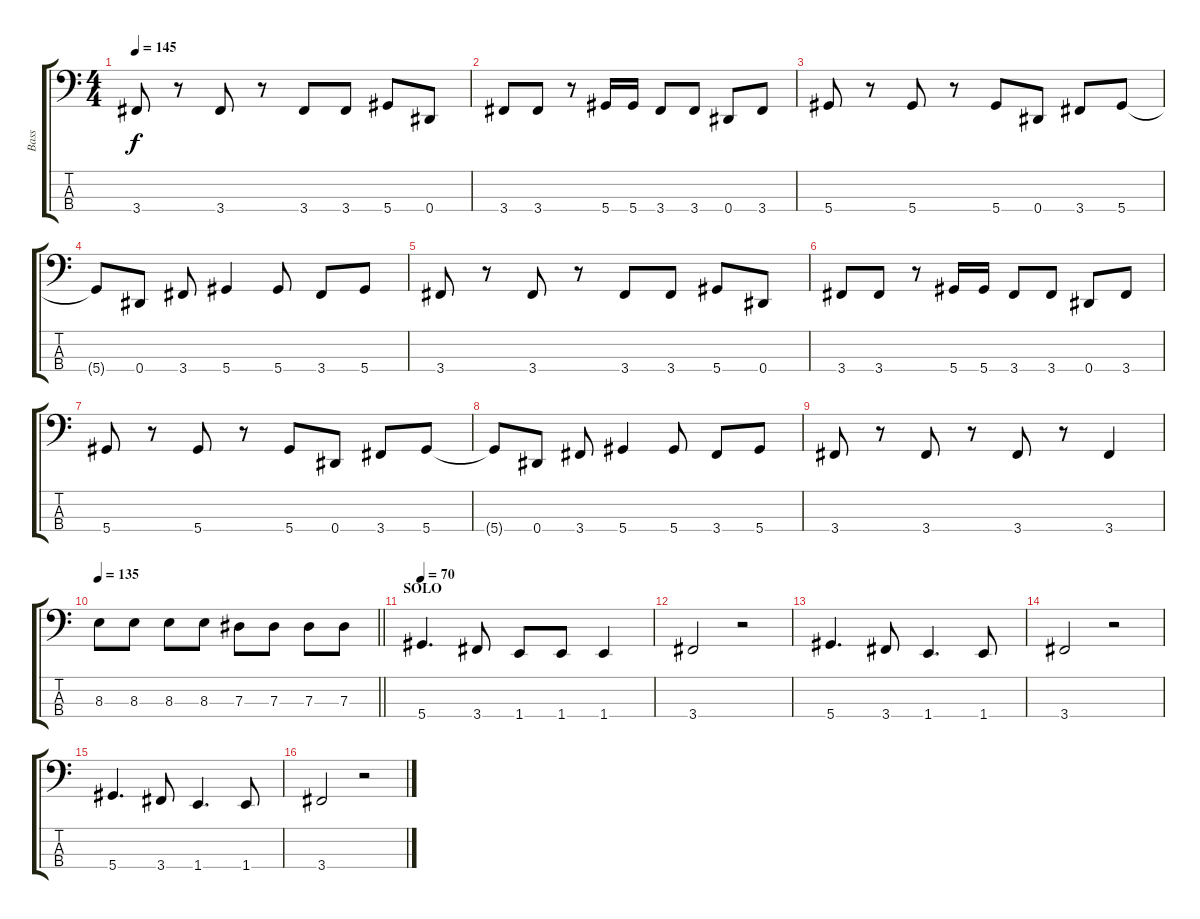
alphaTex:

\track ("Bass" "Bass") {instrument electricbasspick}
\staff {score tabs}
\tuning (Gb2 Db2 Ab1 Eb1) {hide}
\ts (4 4)
\tempo 145
\clef f4
\ks c
3.4.8{dy f} r.8 3.4.8 r.8 3.4.8 3.4.8 5.4.8 0.4.8 |
3.4.8 3.4.8 r.8 5.4.16 5.4.16 3.4.8 3.4.8 0.4.8 3.4.8 |
5.4.8 r.8 5.4.8 r.8 5.4.8 0.4.8 3.4.8 5.4.8 |
5.4{t}.8 0.4.8 3.4.8 5.4.4 5.4.8 3.4.8 5.4.8 |
3.4.8 r.8 3.4.8 r.8 3.4.8 3.4.8 5.4.8 0.4.8 |
3.4.8 3.4.8 r.8 5.4.16 5.4.16 3.4.8 3.4.8 0.4.8 3.4.8 |
5.4.8 r.8 5.4.8 r.8 5.4.8 0.4.8 3.4.8 5.4.8 |
5.4{t}.8 0.4.8 3.4.8 5.4.4 5.4.8 3.4.8 5.4.8 |
3.4.8 r.8 3.4.8 r.8 3.4.8 r.8 3.4.4 |
\tempo 135
\barLineRight lightlight
8.3.8 8.3.8 8.3.8 8.3.8 7.3.8 7.3.8 7.3.8 7.3.8 |
\section ("" "SOLO")
\tempo 70
5.4.4{d} 3.4.8 1.4.8 1.4.8 1.4.4 |
3.4.2 r.2 |
5.4.4{d} 3.4.8 1.4.4{d} 1.4.8 |
3.4.2 r.2 |
5.4.4{d} 3.4.8 1.4.4{d} 1.4.8 |
3.4.2 r.2
